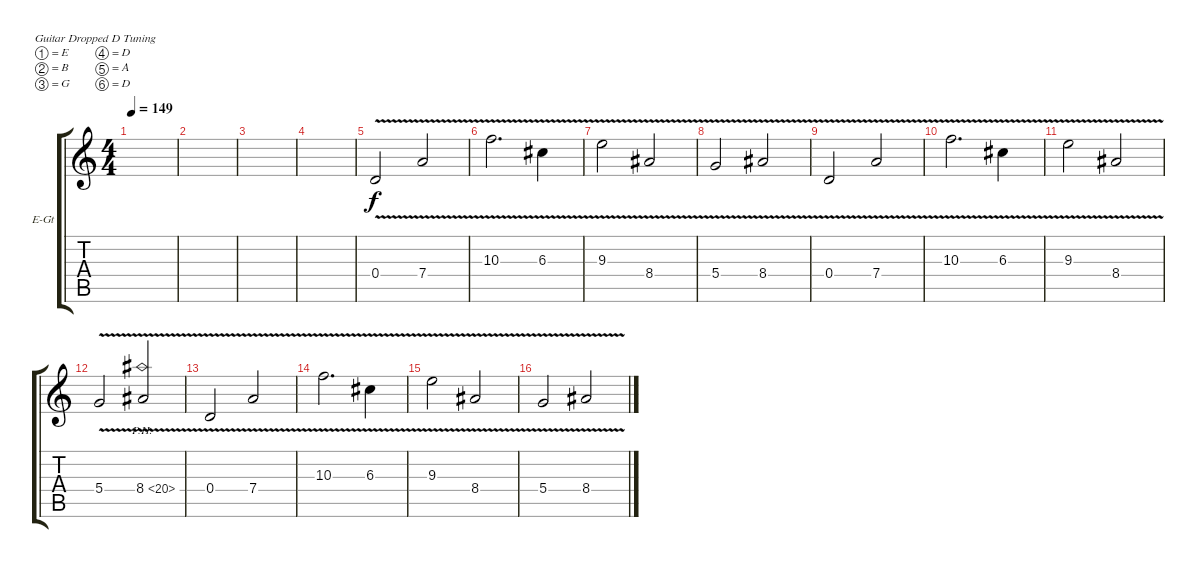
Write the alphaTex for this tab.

\defaultSystemsLayout 4
\bracketExtendMode groupsimilarinstruments
\firstSystemTrackNameOrientation horizontal
\otherSystemsTrackNameOrientation horizontal
\track ("Mark Morton III" "E-Gt") {instrument distortionguitar}
\staff {score tabs}
\tuning (E4 B3 G3 D3 A2 D2)
\ts (4 4)
\tempo 149
\clef g2
\scale
0.333333
\ks c
|
\scale
0.333333 |
\scale
0.333333 |
\scale
0.333333 |
\scale
0.333333 0.4{v}.2 7.4{v}.2 |
\scale
0.333333 10.3{v}.2{d} 6.3{v}.4 |
\scale
0.333333 9.3{v}.2 8.4{v}.2 |
\scale
0.333333 5.4{v}.2 8.4{v}.2 |
\scale
0.333333 0.4{v}.2 7.4{v}.2 |
\scale
0.333333 10.3{v}.2{d} 6.3{v}.4 |
9.3{v}.2 8.4{v}.2 |
5.4{v}.2 8.4{ph 12 v}.2 |
0.4{v}.2 7.4{v}.2 |
10.3{v}.2{d} 6.3{v}.4 |
9.3{v}.2 8.4{v}.2 |
5.4{v}.2 8.4{v}.2
